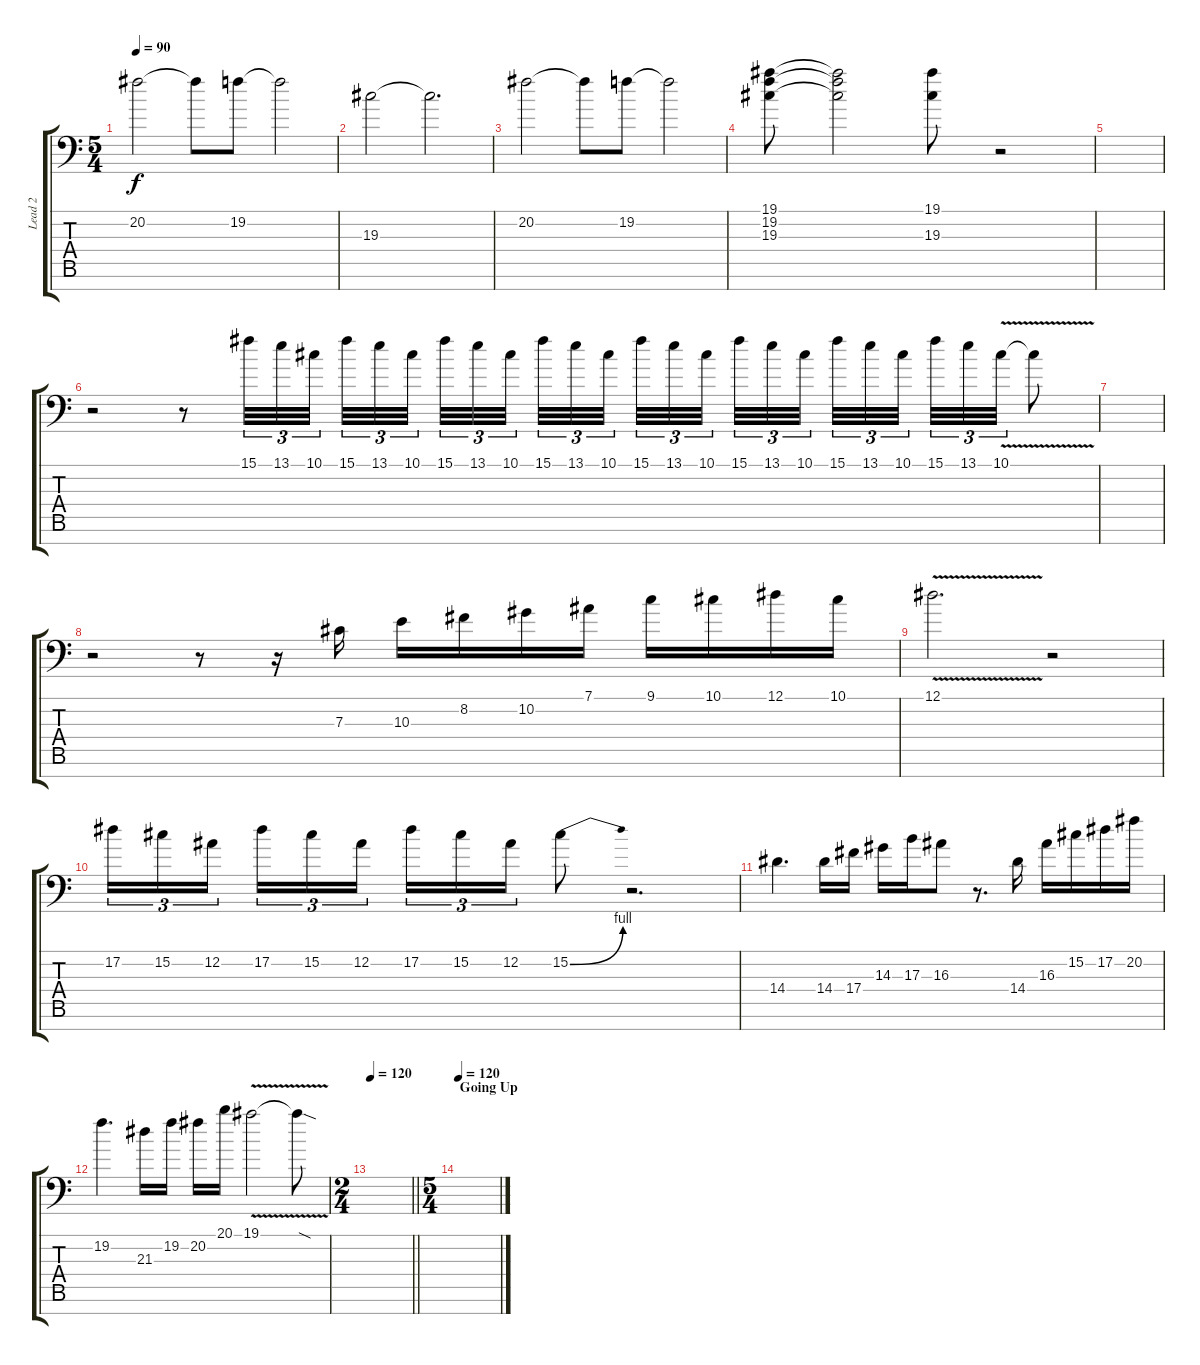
\track ("Lead 2" "Lead 2") {instrument synthvoice}
\staff {score tabs}
\tuning (Eb4 Bb3 Gb3 Db3 Ab2 Eb2 Bb1) {hide}
\ts (5 4)
\tempo 90
\clef f4
\ks c
20.2.2{dy f instrument synthvoice} 20.2{t}.8 19.2.8 19.2{t}.2 |
19.3.2 19.3{t}.2{d} |
20.2.2 20.2{t}.8 19.2.8 19.2{t}.2 |
(19.1 19.2 19.3).8 (19.1{t} 19.2{t} 19.3{t}).2 (19.1 19.3).8 r.2 |
|
r.2{instrument overdrivenguitar} r.8 15.1.32{tu (3 2)} 13.1.32{tu (3 2)} 10.1.32{tu (3 2) beam splitsecondary} 15.1.32{tu (3 2)} 13.1.32{tu (3 2)} 10.1.32{tu (3 2)} 15.1.32{tu (3 2)} 13.1.32{tu (3 2)} 10.1.32{tu (3 2) beam splitsecondary} 15.1.32{tu (3 2)} 13.1.32{tu (3 2)} 10.1.32{tu (3 2) beam splitsecondary} 15.1.32{tu (3 2)} 13.1.32{tu (3 2)} 10.1.32{tu (3 2) beam splitsecondary} 15.1.32{tu (3 2)} 13.1.32{tu (3 2)} 10.1.32{tu (3 2)} 15.1.32{tu (3 2)} 13.1.32{tu (3 2)} 10.1.32{tu (3 2) beam splitsecondary} 15.1.32{tu (3 2)} 13.1.32{tu (3 2)} 10.1{v}.32{tu (3 2)} 10.1{t}.8 |
|
r.2 r.8 r.16 7.3.16 10.3.16 8.2.16 10.2.16 7.1.16 9.1.16 10.1.16 12.1.16 10.1.16 |
12.1{v}.2{d} r.2 |
17.2.16{tu (3 2)} 15.2.16{tu (3 2)} 12.2.16{tu (3 2) beam splitsecondary} 17.2.16{tu (3 2)} 15.2.16{tu (3 2)} 12.2.16{tu (3 2)} 17.2.16{tu (3 2)} 15.2.16{tu (3 2)} 12.2.16{tu (3 2)} 15.2{be (bend 0 0 60 4)}.8 r.2{d} |
14.4.4{d} 14.4.16 17.4.16 14.3.16 17.3.16 16.3.8 r.8{d} 14.4.16 16.3.16 15.2.16 17.2.16 20.2.16 |
19.2.4{d} 21.3.16 19.2.16 20.2.16 20.1.16 19.1{v}.2 19.1{sod t}.8 |
\ts (2 4)
\tempo 120
\barLineRight lightlight
|
\ts (5 4)
\section ("" "Going Up")
\tempo 120
